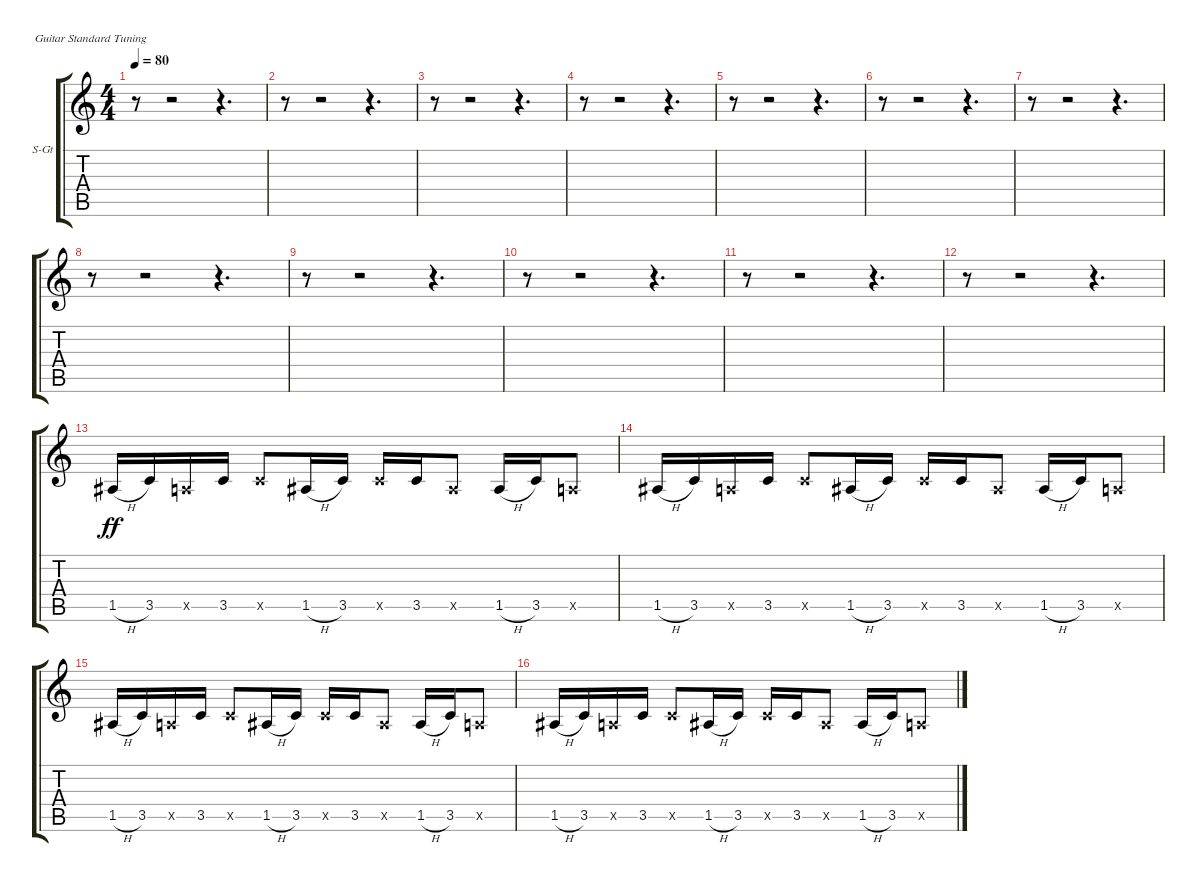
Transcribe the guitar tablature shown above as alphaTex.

\bracketExtendMode groupsimilarinstruments
\firstSystemTrackNameOrientation horizontal
\otherSystemsTrackNameOrientation horizontal
\track ("Guitare acoustique" "S-Gt") {instrument acousticguitarsteel}
\staff {score tabs}
\tuning (E4 B3 G3 D3 A2 E2)
\ts (4 4)
\tempo 80
\clef g2
\ks c
r.8{dy ff} r.2 r.4{d} |
r.8 r.2 r.4{d} |
r.8 r.2 r.4{d} |
r.8 r.2 r.4{d} |
r.8 r.2 r.4{d} |
r.8 r.2 r.4{d} |
r.8 r.2 r.4{d} |
r.8 r.2 r.4{d} |
r.8 r.2 r.4{d} |
r.8 r.2 r.4{d} |
r.8 r.2 r.4{d} |
r.8 r.2 r.4{d} |
1.5{h}.16 3.5.16 0.5{x}.16 3.5.16 3.5{x}.8 1.5{h}.16 3.5.16 3.5{x}.16 3.5.16 1.5{x}.8 1.5{h}.16 3.5.16 0.5{x}.8 |
1.5{h}.16 3.5.16 0.5{x}.16 3.5.16 3.5{x}.8 1.5{h}.16 3.5.16 3.5{x}.16 3.5.16 1.5{x}.8 1.5{h}.16 3.5.16 0.5{x}.8 |
1.5{h}.16 3.5.16 0.5{x}.16 3.5.16 3.5{x}.8 1.5{h}.16 3.5.16 3.5{x}.16 3.5.16 1.5{x}.8 1.5{h}.16 3.5.16 0.5{x}.8 |
1.5{h}.16 3.5.16 0.5{x}.16 3.5.16 3.5{x}.8 1.5{h}.16 3.5.16 3.5{x}.16 3.5.16 1.5{x}.8 1.5{h}.16 3.5.16 0.5{x}.8
